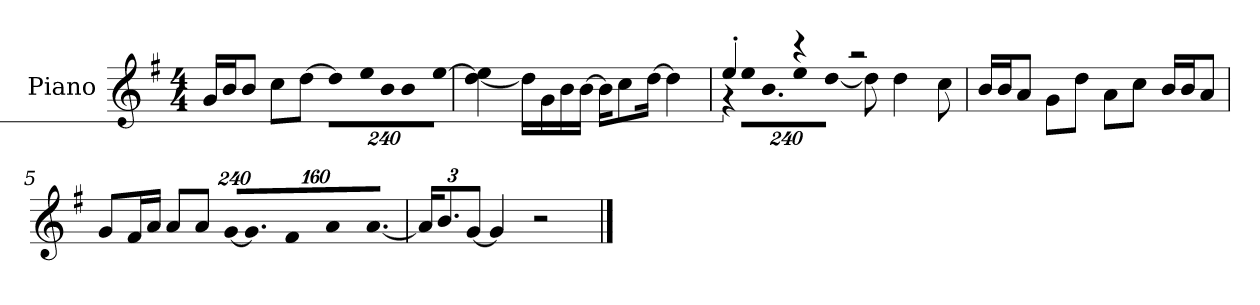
**kern
*part1
*staff1
*I"Piano
*I'P-no
*clefG2
*k[f#]
*M4/4
*MM90
=1
16g/LL
16b/J
8b/J
8cc\L
[8dd\J
*Xbrackettup
!LO:N:vis=8
960%137dd\L]
!LO:N:vis=16
1920%137ee\L
!LO:N:vis=16
1920%137b\J
!LO:N:vis=8
960%137b\
!LO:N:vis=16
[1920%137ee\Jk
=2
[4dd\ 4ee\]
16dd\LL]
16g\
16b\
[16b\JJ
16b\KL]
8cc\
[16dd\Jk
4dd\]
=3
*^
*	*brackettup
!	!LO:N:vis=32
4ee'/	640%23r
!	!LO:N:vis=16
.	1920%137ee\LL
!	!LO:N:vis=16.
.	960%103b\J
!	!LO:N:vis=8
.	960%137ee\
4r	.
!	!LO:N:vis=8
.	[960%137dd\J
2r	8dd\]
.	4dd\
.	8cc\
*v	*v
=4
16b/LL
16b/J
8a/J
8g\L
8dd\J
8a\L
8cc\J
16b/LL
16b/J
8a/J
!!LO:LB:g=z
=5
8g/L
16f#/L
16a/JJ
8a/L
8a/J
*Xbrackettup
!LO:N:vis=16
[1920%137g/KL
!LO:N:vis=8.
640%137g/]
!LO:N:vis=16
1920%137f#/L
!LO:N:vis=32
640%23a/K
!LO:N:vis=16.
[960%103a/JJ
=6
24a/KL]
12.b/
[12g/J
4g/]
2r
==
*-
